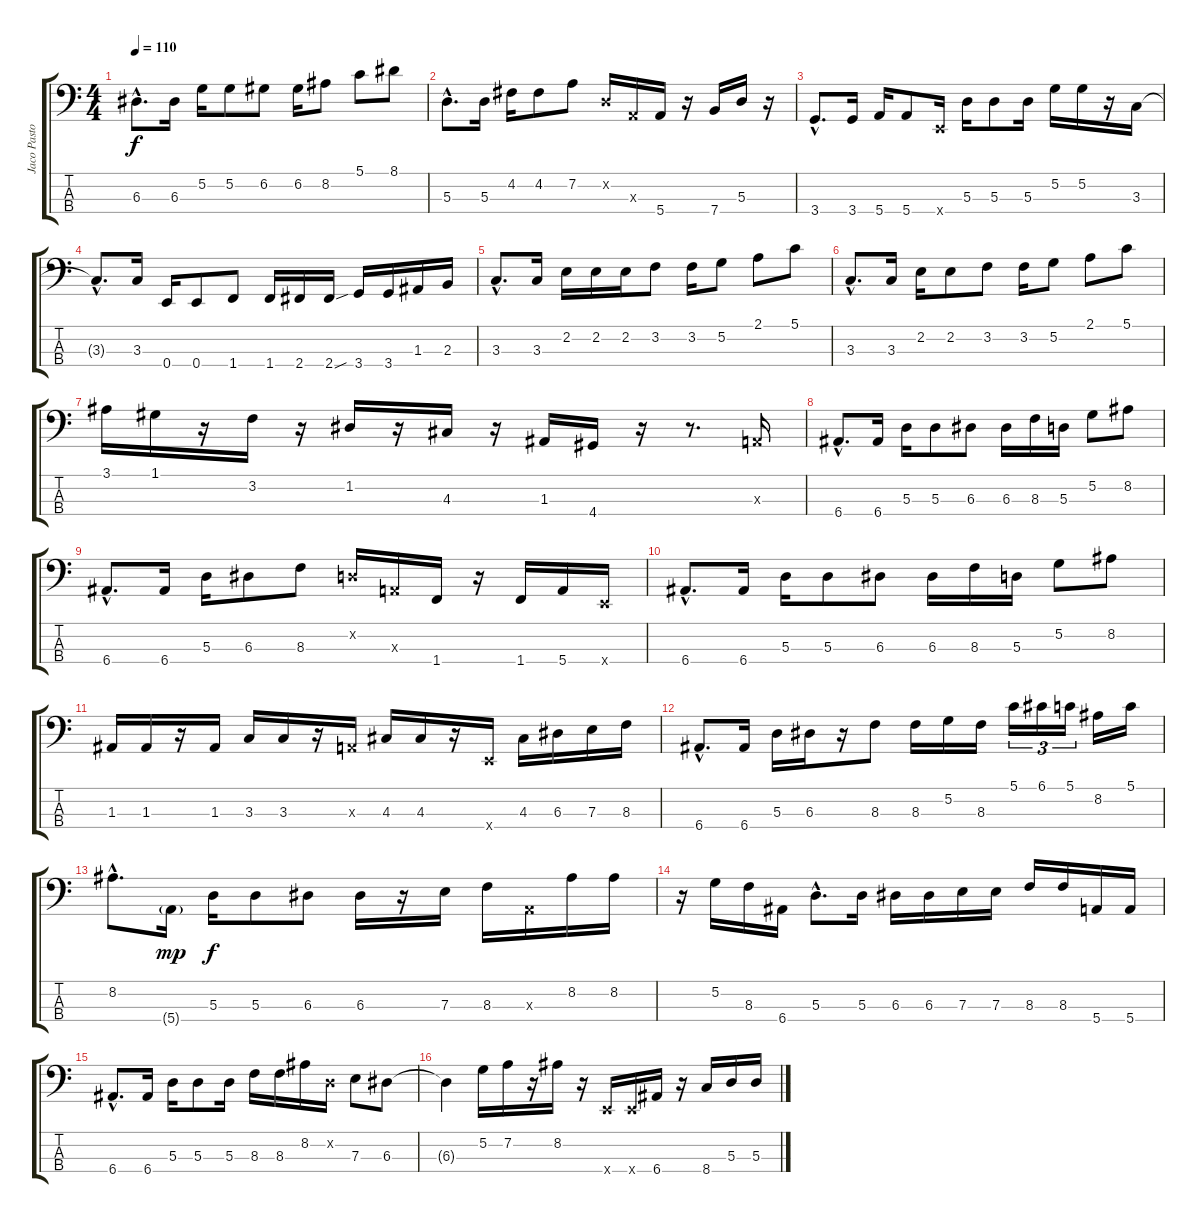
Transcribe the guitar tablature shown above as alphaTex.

\track ("Jaco Pastorius" "Jaco Pasto") {instrument fretlessbass}
\staff {score tabs}
\tuning (G2 D2 A1 E1) {hide}
\ts (4 4)
\tempo 110
\clef f4
\ks c
6.3{hac}.8{d dy f} 6.3.16 5.2.16 5.2.8 6.2.8 6.2.16 8.2.8 5.1.8 8.1.8 |
5.3{hac}.8{d} 5.3.16 4.2.16 4.2.8 7.2.8 0.2{x}.16 0.3{x}.16 5.4.16 r.16 7.4.16 5.3.16 r.16 |
3.4{hac}.8{d} 3.4.16 5.4.16 5.4.8 0.4{x}.16 5.3.16 5.3.8 5.3.16 5.2.16 5.2.16 r.16 3.3.16 |
3.3{hac t}.8{d} 3.3.16 0.4.16 0.4.8 1.4.8 1.4.16 2.4.16 2.4{sou}.16 3.4.16 3.4.16 1.3.16 2.3.16 |
3.3{hac}.8{d} 3.3.16 2.2.16 2.2.16 2.2.16 3.2.8 3.2.16 5.2.8 2.1.8 5.1.8 |
3.3{hac}.8{d} 3.3.16 2.2.16 2.2.8 3.2.8 3.2.16 5.2.8 2.1.8 5.1.8 |
3.1.16 1.1.16 r.16 3.2.16 r.16 1.2.16 r.16 4.3.16 r.16 1.3.16 4.4.16 r.16 r.8{d} 0.3{x}.16 |
6.4{hac}.8{d} 6.4.16 5.3.16 5.3.8 6.3.8 6.3.16 8.3.16 5.3.16 5.2.8 8.2.8 |
6.4{hac}.8{d} 6.4.16 5.3.16 6.3.8 8.3.8 0.2{x}.16 0.3{x}.16 1.4.16 r.16 1.4.16 5.4.16 0.4{x}.16 |
6.4{hac}.8{d} 6.4.16 5.3.16 5.3.8 6.3.8 6.3.16 8.3.16 5.3.16 5.2.8 8.2.8 |
1.3.16 1.3.16 r.16 1.3.16 3.3.16 3.3.16 r.16 0.3{x}.16 4.3.16 4.3.16 r.16 0.4{x}.16 4.3.16 6.3.16 7.3.16 8.3.16 |
6.4{hac}.8{d} 6.4.16 5.3.16 6.3.16 r.16 8.3.8 8.3.16 5.2.16 8.3.16 5.1.16{tu (3 2)} 6.1.16{tu (3 2)} 5.1.16{tu (3 2)} 8.2.16 5.1.16 |
8.2{hac}.8{d} 5.4{g}.16{dy mp} 5.3.16{dy f} 5.3.8 6.3.8 6.3.16 r.16 7.3.16 8.3.16 0.3{x}.16 8.2.16 8.2.16 |
r.16 5.2.16 8.3.16 6.4.16 5.3{hac}.8{d} 5.3.16 6.3.16 6.3.16 7.3.16 7.3.16 8.3.16 8.3.16 5.4.16 5.4.16 |
6.4{hac}.8{d} 6.4.16 5.3.16 5.3.8 5.3.16 8.3.16 8.3.16 8.2.16 0.2{x}.16 7.3.8 6.3.8 |
6.3{t}.4 5.2.16 7.2.16 r.16 8.2.16 r.16 0.4{x}.16 0.4{x}.16 6.4.16 r.16 8.4.16 5.3.16 5.3.16
